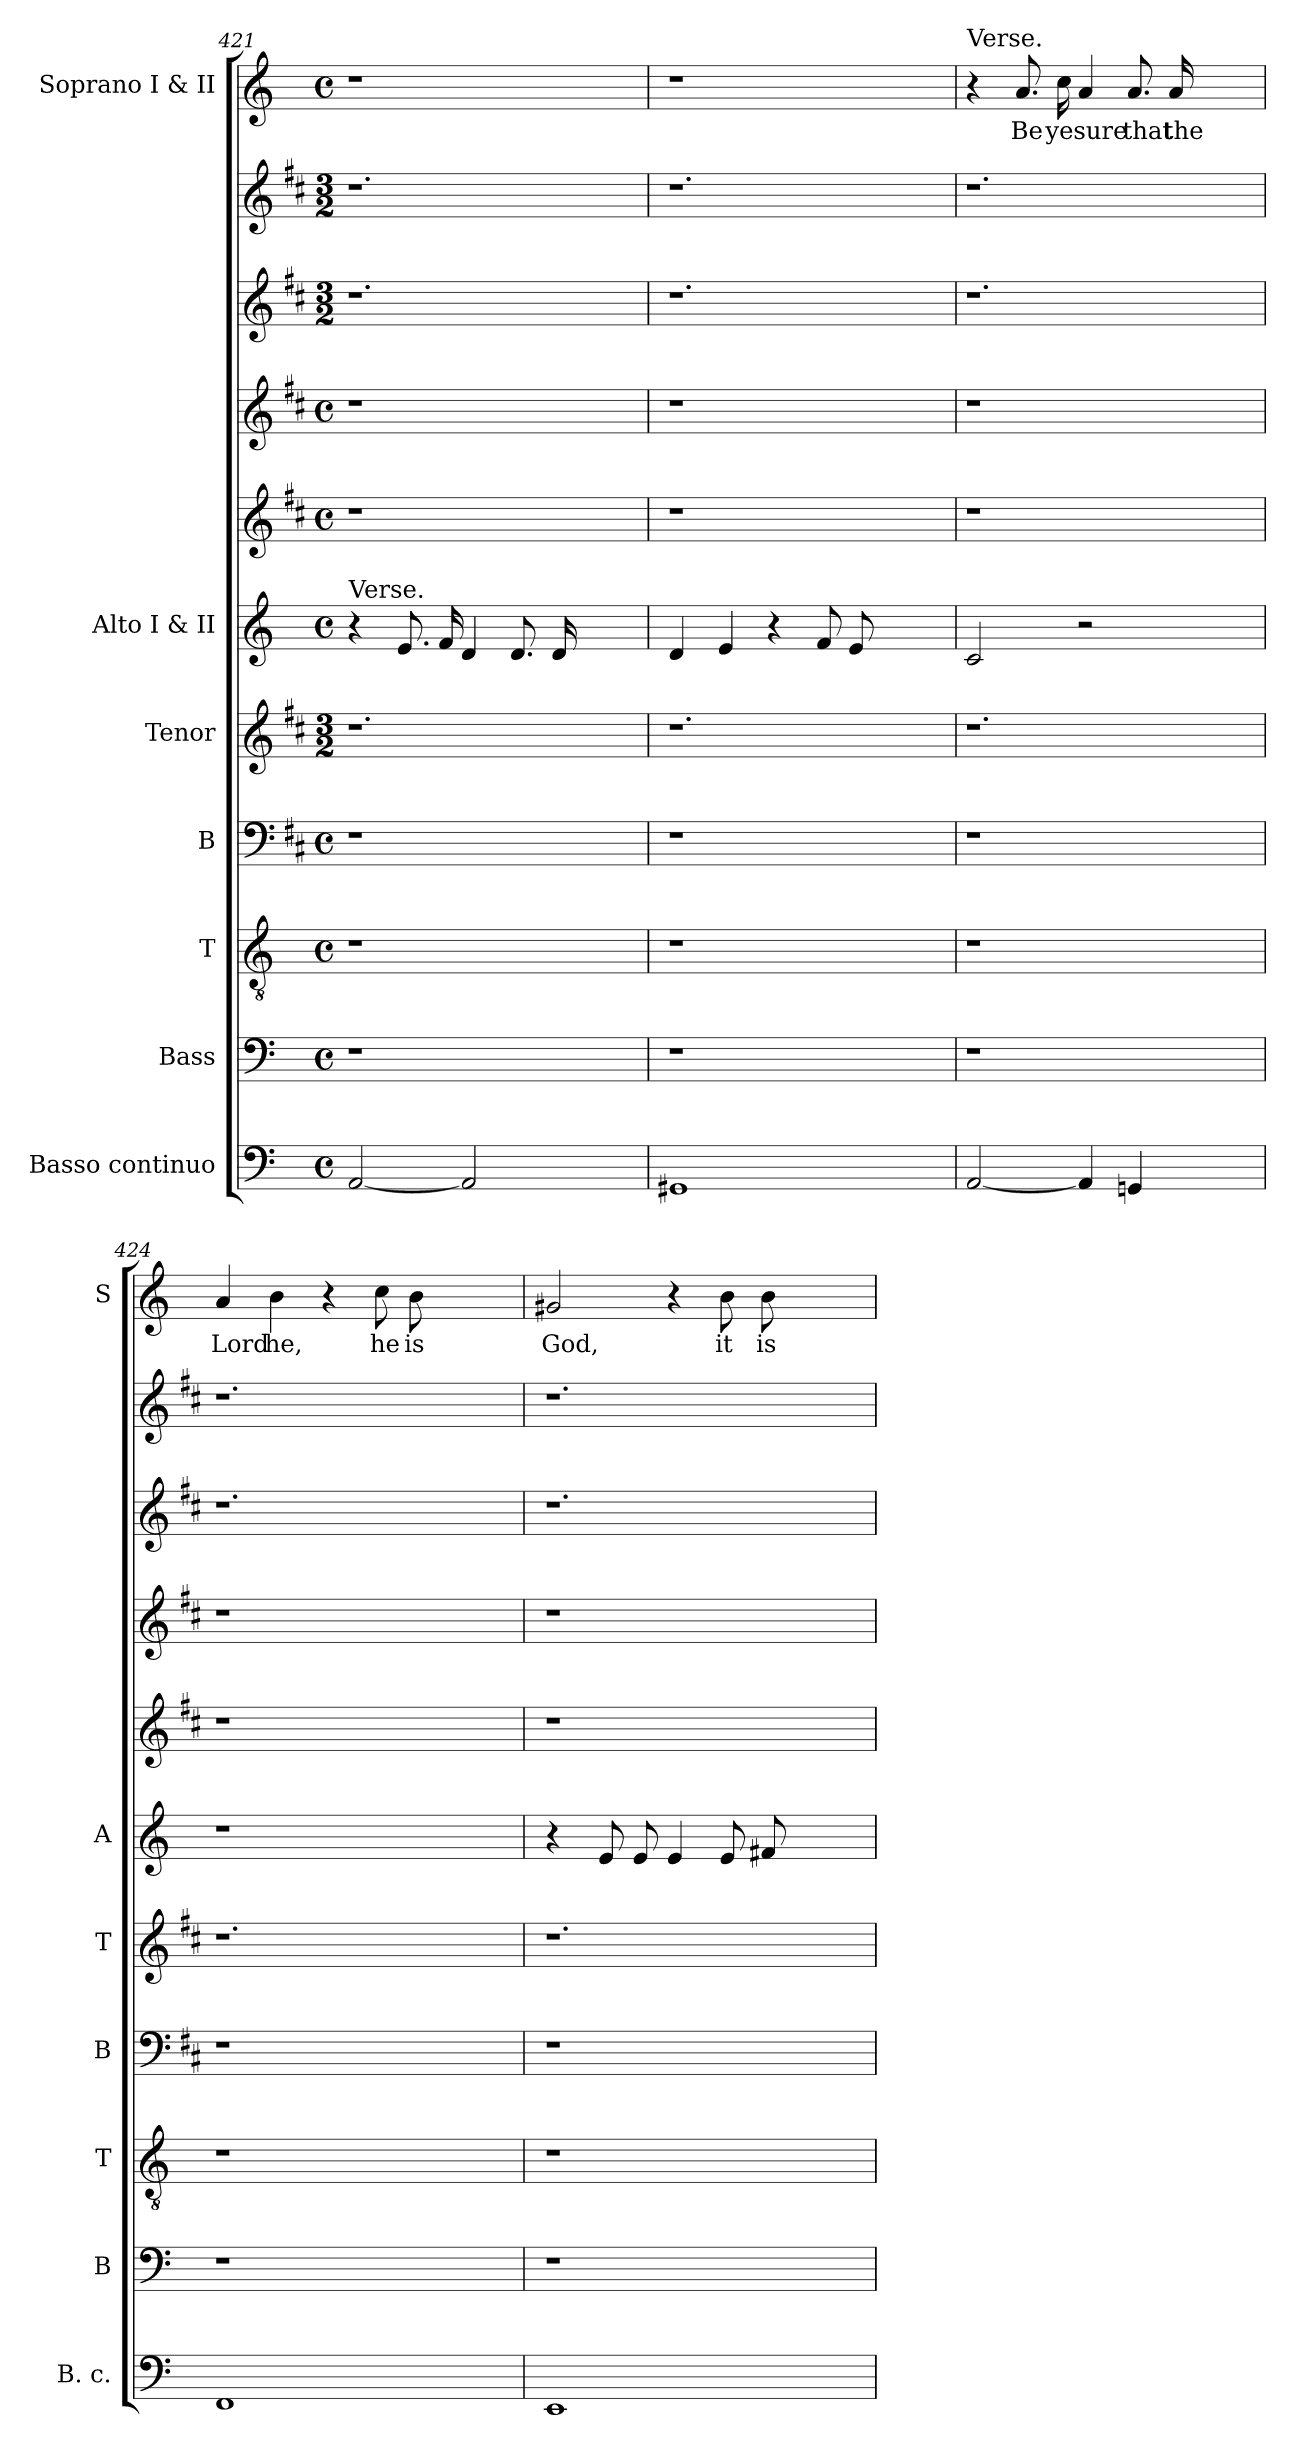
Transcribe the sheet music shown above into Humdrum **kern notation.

**kern	**kern	**kern	**kern	**kern	**kern	**kern	**kern	**kern	**kern	**kern	**text
*part11	*part10	*part9	*part8	*part7	*part6	*part5	*part4	*part3	*part2	*part1	*part1
*staff11	*staff10	*staff9	*staff8	*staff7	*staff6	*staff5	*staff4	*staff3	*staff2	*staff1	*staff1
*I"Basso continuo	*I"Bass	*I"T	*I"B	*I"Tenor	*I"Alto I & II	*	*	*	*	*I"Soprano I & II	*
*I'B. c.	*I'B	*I'T	*I'B	*I'T	*I'A	*	*	*	*	*I'S	*
!!LO:LB:g=z
*clefF4	*clefF4	*clefGv2	*clefF4	*clefG2	*clefG2	*clefG2	*clefG2	*clefG2	*clefG2	*clefG2	*
*ITrd7c12	*	*	*	*	*	*	*	*	*	*	*
*k[]	*k[]	*k[]	*k[f#c#]	*k[f#c#]	*k[]	*k[f#c#]	*k[f#c#]	*k[f#c#]	*k[f#c#]	*k[]	*
*C:	*C:	*C:	*D:	*D:	*C:	*D:	*D:	*D:	*D:	*C:	*
*M4/4	*M4/4	*M4/4	*M4/4	*M3/2	*M4/4	*M4/4	*M4/4	*M3/2	*M3/2	*M4/4	*
*met(c)	*met(c)	*met(c)	*met(c)	*	*met(c)	*met(c)	*met(c)	*	*	*met(c)	*
=421	=421	=421	=421	=421	=421	=421	=421	=421	=421	=421	=421
!	!	!	!	!	!LO:TX:a:t=Verse.	!	!	!	!	!	!
[<2AAA/	1r	1r	1r	1.r	4r	1r	1r	1.r	1.r	1r	.
.	.	.	.	.	8.e/	.	.	.	.	.	.
.	.	.	.	.	16f/	.	.	.	.	.	.
2AAA/]	.	.	.	.	4d/	.	.	.	.	.	.
.	.	.	.	.	8.d/	.	.	.	.	.	.
.	.	.	.	.	16d/	.	.	.	.	.	.
2ryy	2ryy	2ryy	2ryy	.	2ryy	2ryy	2ryy	.	.	2ryy	.
=422	=422	=422	=422	=422	=422	=422	=422	=422	=422	=422	=422
1GGG#X	1r	1r	1r	1.r	4d/	1r	1r	1.r	1.r	1r	.
.	.	.	.	.	4e/	.	.	.	.	.	.
.	.	.	.	.	4r	.	.	.	.	.	.
.	.	.	.	.	8f/	.	.	.	.	.	.
.	.	.	.	.	8e/	.	.	.	.	.	.
2ryy	2ryy	2ryy	2ryy	.	2ryy	2ryy	2ryy	.	.	2ryy	.
=423	=423	=423	=423	=423	=423	=423	=423	=423	=423	=423	=423
!	!	!	!	!	!	!	!	!	!	!LO:TX:a:t=Verse.	!
[<2AAA/	1r	1r	1r	1.r	2c/	1r	1r	1.r	1.r	4r	.
!	!	!	!	!	!	!	!	!	!	!	!LO:LY:b
.	.	.	.	.	.	.	.	.	.	8.a/	Be
!	!	!	!	!	!	!	!	!	!	!	!LO:LY:b
.	.	.	.	.	.	.	.	.	.	16cc\	ye
!	!	!	!	!	!	!	!	!	!	!	!LO:LY:b
4AAA</]	.	.	.	.	2r	.	.	.	.	4a/	sure
!	!	!	!	!	!	!	!	!	!	!	!LO:LY:b
4GGGn/	.	.	.	.	.	.	.	.	.	8.a/	that
!	!	!	!	!	!	!	!	!	!	!	!LO:LY:b
.	.	.	.	.	.	.	.	.	.	16a/	the
2ryy	2ryy	2ryy	2ryy	.	2ryy	2ryy	2ryy	.	.	2ryy	.
=424	=424	=424	=424	=424	=424	=424	=424	=424	=424	=424	=424
!	!	!	!	!	!	!	!	!	!	!	!LO:LY:b
1FFF	1r	1r	1r	1.r	1r	1r	1r	1.r	1.r	4a/	Lord
!	!	!	!	!	!	!	!	!	!	!	!LO:LY:b
.	.	.	.	.	.	.	.	.	.	4b\	he,
.	.	.	.	.	.	.	.	.	.	4r	.
!	!	!	!	!	!	!	!	!	!	!	!LO:LY:b
.	.	.	.	.	.	.	.	.	.	8cc\	he
!	!	!	!	!	!	!	!	!	!	!	!LO:LY:b
.	.	.	.	.	.	.	.	.	.	8b\	is
2ryy	2ryy	2ryy	2ryy	.	2ryy	2ryy	2ryy	.	.	2ryy	.
!!LO:PB:g=z
=425	=425	=425	=425	=425	=425	=425	=425	=425	=425	=425	=425
!	!	!	!	!	!	!	!	!	!	!	!LO:LY:b
1EEE	1r	1r	1r	1.r	4r	1r	1r	1.r	1.r	2g#X/	God,
.	.	.	.	.	8e/	.	.	.	.	.	.
.	.	.	.	.	8e/	.	.	.	.	.	.
.	.	.	.	.	4e/	.	.	.	.	4r	.
!	!	!	!	!	!	!	!	!	!	!	!LO:LY:b
.	.	.	.	.	8e/	.	.	.	.	8b\	it
!	!	!	!	!	!	!	!	!	!	!	!LO:LY:b
.	.	.	.	.	8f#X/	.	.	.	.	8b\	is
2ryy	2ryy	2ryy	2ryy	.	2ryy	2ryy	2ryy	.	.	2ryy	.
=	=	=	=	=	=	=	=	=	=	=	=
*-	*-	*-	*-	*-	*-	*-	*-	*-	*-	*-	*-
